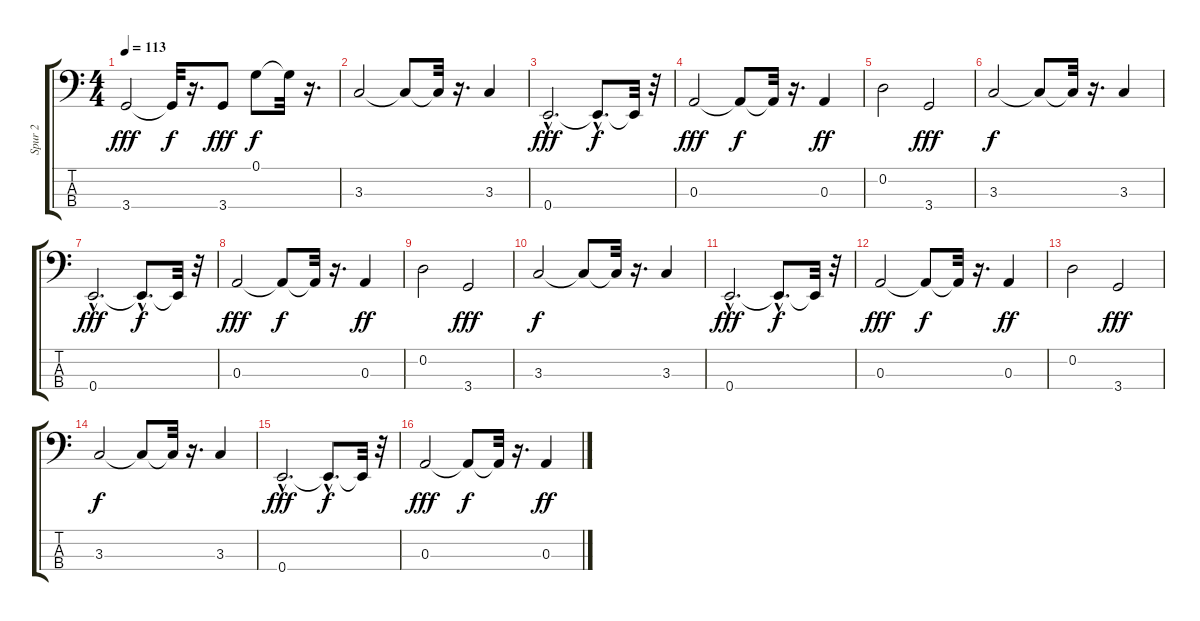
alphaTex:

\track ("Spur 2" "Spur 2") {instrument electricbassfinger}
\staff {score tabs}
\tuning (G2 D2 A1 E1) {hide}
\ts (4 4)
\tempo 113
\clef f4
\ks c
3.4.2{dy fff} 3.4{t}.32{dy f} r.16{d} 3.4.8{dy fff} 0.1.8{dy f} 0.1{t}.32 r.16{d} |
3.3.2 3.3{t}.8 3.3{t}.32 r.16{d} 3.3.4 |
0.4{hac}.2{d dy fff} 0.4{hac t}.8{d dy f} 0.4{t}.32 r.32 |
0.3.2{dy fff} 0.3{t}.8{dy f} 0.3{t}.32 r.16{d} 0.3.4{dy ff} |
0.2.2 3.4.2{dy fff} |
3.3.2{dy f} 3.3{t}.8 3.3{t}.32 r.16{d} 3.3.4 |
0.4{hac}.2{d dy fff} 0.4{hac t}.8{d dy f} 0.4{t}.32 r.32 |
0.3.2{dy fff} 0.3{t}.8{dy f} 0.3{t}.32 r.16{d} 0.3.4{dy ff} |
0.2.2 3.4.2{dy fff} |
3.3.2{dy f} 3.3{t}.8 3.3{t}.32 r.16{d} 3.3.4 |
0.4{hac}.2{d dy fff} 0.4{hac t}.8{d dy f} 0.4{t}.32 r.32 |
0.3.2{dy fff} 0.3{t}.8{dy f} 0.3{t}.32 r.16{d} 0.3.4{dy ff} |
0.2.2 3.4.2{dy fff} |
3.3.2{dy f} 3.3{t}.8 3.3{t}.32 r.16{d} 3.3.4 |
0.4{hac}.2{d dy fff} 0.4{hac t}.8{d dy f} 0.4{t}.32 r.32 |
0.3.2{dy fff} 0.3{t}.8{dy f} 0.3{t}.32 r.16{d} 0.3.4{dy ff}
